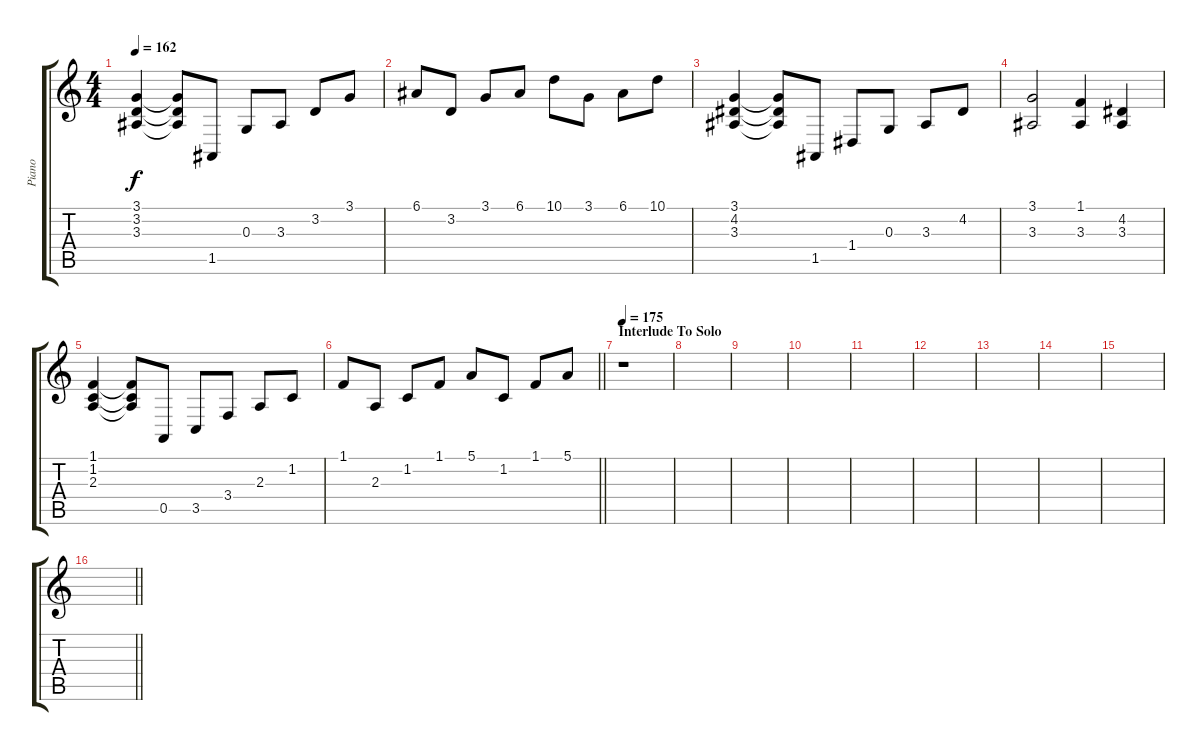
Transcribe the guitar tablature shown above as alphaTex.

\track ("Piano" "Piano") {instrument acousticgrandpiano}
\staff {score tabs}
\tuning (E4 B3 G3 D3 A2 E2) {hide}
\ts (4 4)
\tempo 162
\clef g2
\ks c
(3.1 3.2 3.3).4{dy f} (3.1{t} 3.2{t} 3.3{t}).8 1.5.8 0.3.8 3.3.8 3.2.8 3.1.8 |
6.1.8 3.2.8 3.1.8 6.1.8 10.1.8 3.1.8 6.1.8 10.1.8 |
(3.1 4.2 3.3).4 (3.1{t} 4.2{t} 3.3{t}).8 1.5.8 1.4.8 0.3.8 3.3.8 4.2.8 |
(3.1 3.3).2 (1.1 3.3).4 (4.2 3.3).4 |
(1.1 1.2 2.3).4 (1.1{t} 1.2{t} 2.3{t}).8 0.5.8 3.5.8 3.4.8 2.3.8 1.2.8 |
\barLineRight lightlight
1.1.8 2.3.8 1.2.8 1.1.8 5.1.8 1.2.8 1.1.8 5.1.8 |
\section ("" "Interlude To Solo")
\tempo 175
r.1 |
|
|
|
|
|
|
|
|
\barLineRight lightlight
